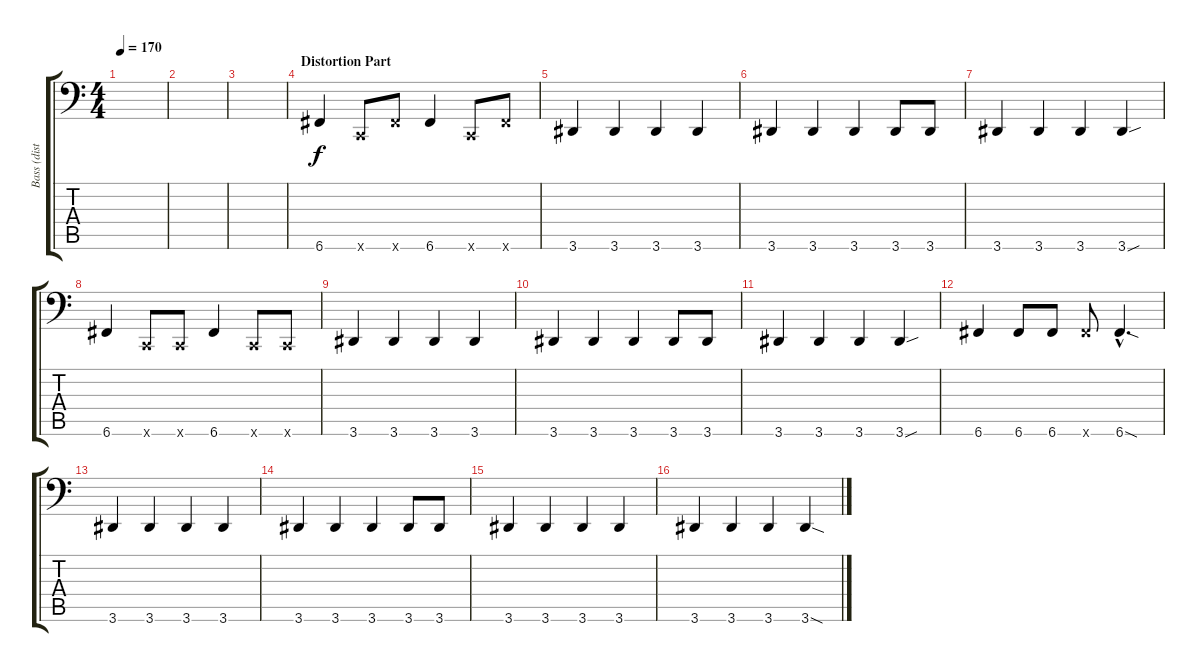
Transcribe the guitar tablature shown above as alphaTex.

\track ("Bass (distortion)" "Bass (dist") {instrument synthbass1}
\staff {score tabs}
\tuning (D3 A2 F2 C2 G1 C1) {hide}
\ts (4 4)
\tempo 170
\clef f4
\ks c
|
|
|
\section ("" "Distortion Part")
6.6.4 0.6{x}.8 6.6{x}.8 6.6.4 0.6{x}.8 6.6{x}.8 |
3.6.4 3.6.4 3.6.4 3.6.4 |
3.6.4 3.6.4 3.6.4 3.6.8 3.6.8 |
3.6.4 3.6.4 3.6.4 3.6{sou}.4 |
6.6.4 0.6{x}.8 0.6{x}.8 6.6.4 0.6{x}.8 0.6{x}.8 |
3.6.4 3.6.4 3.6.4 3.6.4 |
3.6.4 3.6.4 3.6.4 3.6.8 3.6.8 |
3.6.4 3.6.4 3.6.4 3.6{sou}.4 |
6.6.4 6.6.8 6.6.8 6.6{x}.8 6.6{sod hac}.4{d} |
3.6.4 3.6.4 3.6.4 3.6.4 |
3.6.4 3.6.4 3.6.4 3.6.8 3.6.8 |
3.6.4 3.6.4 3.6.4 3.6.4 |
3.6.4 3.6.4 3.6.4 3.6{sod}.4
